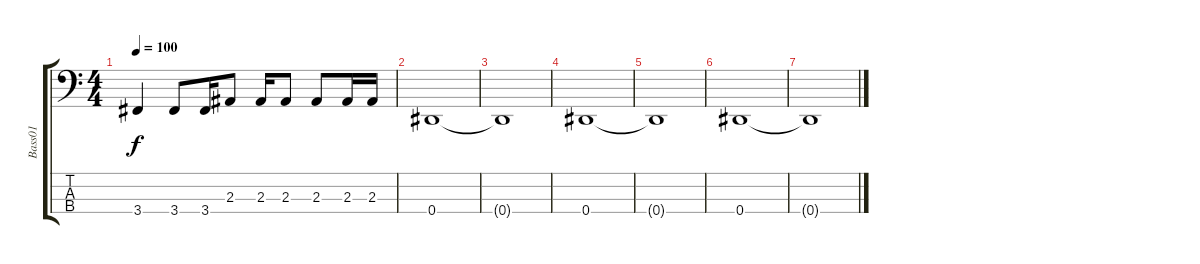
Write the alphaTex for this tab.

\track ("Bass01" "Bass01") {instrument electricbassfinger}
\staff {score tabs}
\tuning (Gb2 Db2 Ab1 Eb1) {hide}
\ts (4 4)
\tempo 100
\clef f4
\ks c
3.4.4{dy f} 3.4.8 3.4.16 2.3.8 2.3.16 2.3.8 2.3.8 2.3.16 2.3.16 |
0.4.1 |
0.4{t}.1 |
0.4.1 |
0.4{t}.1 |
0.4.1 |
0.4{t}.1
